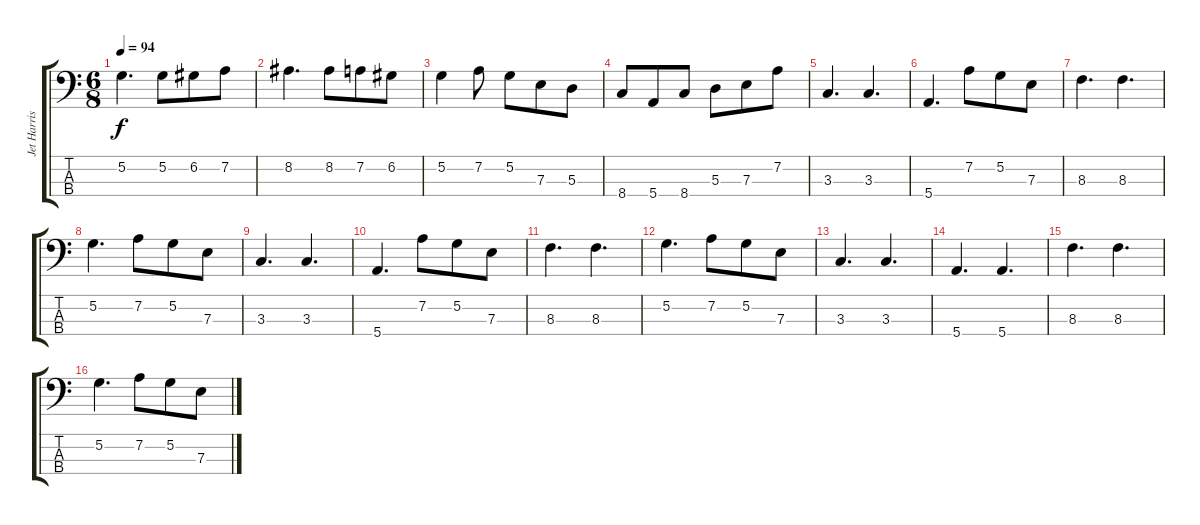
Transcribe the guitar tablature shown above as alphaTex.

\track ("Jet Harris (bass)" "Jet Harris") {instrument electricbassfinger}
\staff {score tabs}
\tuning (G2 D2 A1 E1) {hide}
\ts (6 8)
\tempo 94
\clef f4
\ks c
5.2.4{d dy f} 5.2.8 6.2.8 7.2.8 |
8.2.4{d} 8.2.8 7.2.8 6.2.8 |
5.2.4 7.2.8 5.2.8 7.3.8 5.3.8 |
8.4.8 5.4.8 8.4.8 5.3.8 7.3.8 7.2.8 |
3.3.4{d} 3.3.4{d} |
5.4.4{d} 7.2.8 5.2.8 7.3.8 |
8.3.4{d} 8.3.4{d} |
5.2.4{d} 7.2.8 5.2.8 7.3.8 |
3.3.4{d} 3.3.4{d} |
5.4.4{d} 7.2.8 5.2.8 7.3.8 |
8.3.4{d} 8.3.4{d} |
5.2.4{d} 7.2.8 5.2.8 7.3.8 |
3.3.4{d} 3.3.4{d} |
5.4.4{d} 5.4.4{d} |
8.3.4{d} 8.3.4{d} |
5.2.4{d} 7.2.8 5.2.8 7.3.8
